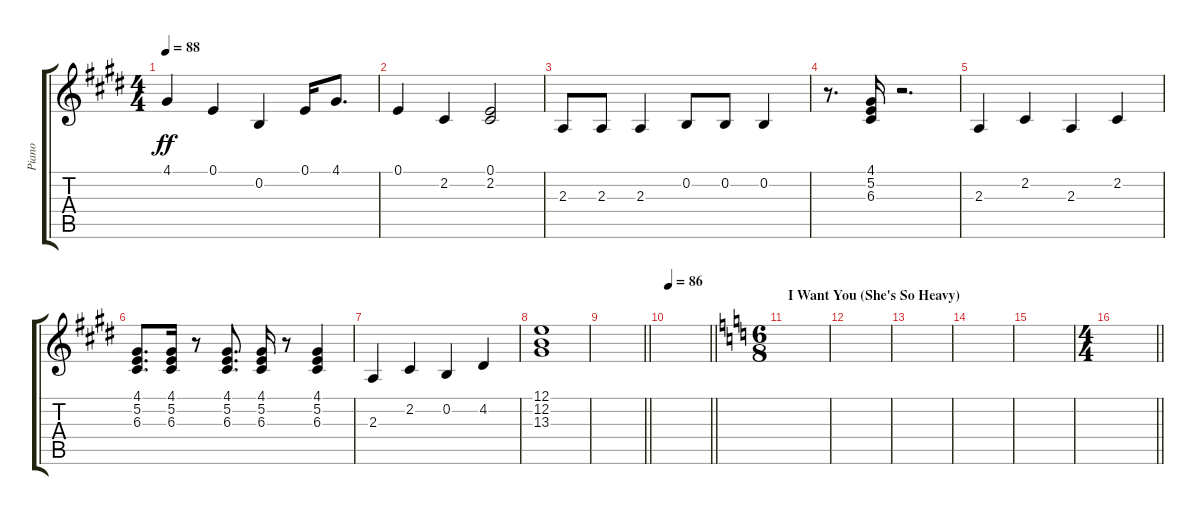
\track ("Piano" "Piano") {instrument brightacousticpiano}
\staff {score tabs}
\tuning (E4 B3 G3 D3 A2 E2) {hide}
\ts (4 4)
\tempo 88
\clef g2
\ks e
4.1.4{dy ff} 0.1.4 0.2.4 0.1.16 4.1.8{d} |
0.1.4 2.2.4 (0.1 2.2).2 |
2.3.8 2.3.8 2.3.4 0.2.8 0.2.8 0.2.4 |
r.8{d} (4.1 5.2 6.3).16 r.2{d} |
2.3.4 2.2.4 2.3.4 2.2.4 |
(4.1 5.2 6.3).8{d} (4.1 5.2 6.3).16 r.8 (4.1 5.2 6.3).8{d} (4.1 5.2 6.3).16 r.8 (4.1 5.2 6.3).4 |
2.3.4 2.2.4 0.2.4 4.2.4 |
(12.1 12.2 13.3).1 |
\barLineRight lightlight
|
\tempo 86
\barLineRight lightlight
|
\ts (6 8)
\section ("" "I Want You (She's So Heavy)")
\ks c
|
|
|
|
|
\ts (4 4)
\barLineRight lightlight
